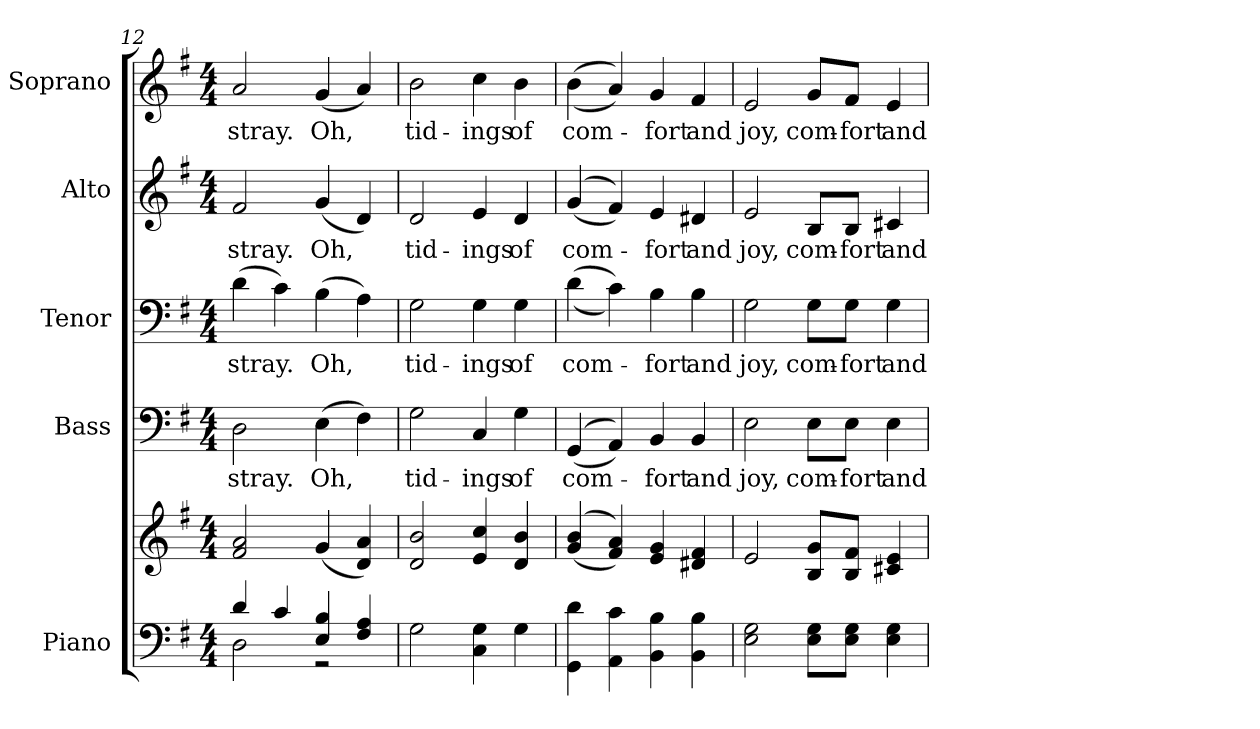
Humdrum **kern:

**kern	**kern	**kern	**text	**kern	**text	**kern	**text	**kern	**text
*part5	*part5	*part4	*part4	*part3	*part3	*part2	*part2	*part1	*part1
*staff6	*staff5	*staff4	*staff4	*staff3	*staff3	*staff2	*staff2	*staff1	*staff1
*I"Piano	*	*I"Bass	*	*I"Tenor	*	*I"Alto	*	*I"Soprano	*
*I'Pno.	*	*I'B.	*	*I'T.	*	*I'A.	*	*I'S.	*
*clefF4	*clefG2	*clefF4	*	*clefF4	*	*clefG2	*	*clefG2	*
*k[f#]	*k[f#]	*k[f#]	*	*k[f#]	*	*k[f#]	*	*k[f#]	*
*G:	*G:	*G:	*	*G:	*	*G:	*	*G:	*
*M4/4	*M4/4	*M4/4	*	*M4/4	*	*M4/4	*	*M4/4	*
=12	=12	=12	=12	=12	=12	=12	=12	=12	=12
*^	*	*	*	*	*	*	*	*	*
!	!	!	!	!LO:LY:b:color=#000000	!	!	!	!	!	!
!	!	!	!	!	!	!LO:LY:b:color=#000000	!	!	!	!
!	!	!	!	!	!	!	!	!LO:LY:b:color=#000000	!	!
!	!	!	!	!	!	!	!	!	!	!LO:LY:b:color=#000000
4di/	2Di\	2f#i/ 2ai	2Di\	-stray.	(4di\	-stray.	2f#i/	-stray.	2ai/	-stray.
4ci/	.	.	.	.	4ci\)	.	.	.	.	.
!	!	!	!	!LO:LY:b:color=#000000	!	!	!	!	!	!
!	!	!	!	!	!	!LO:LY:b:color=#000000	!	!	!	!
!	!	!	!	!	!	!	!	!LO:LY:b:color=#000000	!	!
!	!	!	!	!	!	!	!	!	!	!LO:LY:b:color=#000000
4Ei/ 4Bi	2r	(4gi/	(4Ei\	Oh,	(4Bi\	Oh,	(4gi/	Oh,	(4gi/	Oh,
4F#i/ 4Ai	.	4di/ 4ai)	4F#i\)	.	4Ai\)	.	4di/)	.	4ai/)	.
*v	*v	*	*	*	*	*	*	*	*	*
=13	=13	=13	=13	=13	=13	=13	=13	=13	=13
!	!	!	!LO:LY:b:color=#000000	!	!	!	!	!	!
!	!	!	!	!	!LO:LY:b:color=#000000	!	!	!	!
!	!	!	!	!	!	!	!LO:LY:b:color=#000000	!	!
!	!	!	!	!	!	!	!	!	!LO:LY:b:color=#000000
2Gi\	2di/ 2bi	2Gi\	tid-	2Gi\	tid-	2di/	tid-	2bi\	tid-
!	!	!	!LO:LY:b:color=#000000	!	!	!	!	!	!
!	!	!	!	!	!LO:LY:b:color=#000000	!	!	!	!
!	!	!	!	!	!	!	!LO:LY:b:color=#000000	!	!
!	!	!	!	!	!	!	!	!	!LO:LY:b:color=#000000
4Ci\ 4Gi	4ei/ 4cci	4Ci/	-ings	4Gi\	-ings	4ei/	-ings	4cci\	-ings
!	!	!	!LO:LY:b:color=#000000	!	!	!	!	!	!
!	!	!	!	!	!LO:LY:b:color=#000000	!	!	!	!
!	!	!	!	!	!	!	!LO:LY:b:color=#000000	!	!
!	!	!	!	!	!	!	!	!	!LO:LY:b:color=#000000
4Gi\	4di/ 4bi	4Gi\	of	4Gi\	of	4di/	of	4bi\	of
!!LO:PB:g=z
=14	=14	=14	=14	=14	=14	=14	=14	=14	=14
!	!	!	!LO:LY:b:color=#000000	!	!	!	!	!	!
!	!	!	!	!	!LO:LY:b:color=#000000	!	!	!	!
!	!	!	!	!	!	!	!LO:LY:b:color=#000000	!	!
!	!	!	!	!	!	!	!	!	!LO:LY:b:color=#000000
4GGi\ 4di	((4gi/ 4bi	((4GGi/	com-	((4di\	com-	((4gi/	com-	((4bi\	com-
4AAi\ 4ci	4f#i/ 4ai))	4AAi/))	.	4ci\))	.	4f#i/))	.	4ai/))	.
!	!	!	!LO:LY:b:color=#000000	!	!	!	!	!	!
!	!	!	!	!	!LO:LY:b:color=#000000	!	!	!	!
!	!	!	!	!	!	!	!LO:LY:b:color=#000000	!	!
!	!	!	!	!	!	!	!	!	!LO:LY:b:color=#000000
4BBi\ 4Bi	4ei/ 4gi	4BBi/	-fort	4Bi\	-fort	4ei/	-fort	4gi/	-fort
!	!	!	!LO:LY:b:color=#000000	!	!	!	!	!	!
!	!	!	!	!	!LO:LY:b:color=#000000	!	!	!	!
!	!	!	!	!	!	!	!LO:LY:b:color=#000000	!	!
!	!	!	!	!	!	!	!	!	!LO:LY:b:color=#000000
4BBi\ 4Bi	4d#Xi/ 4f#i	4BBi/	and	4Bi\	and	4d#Xi/	and	4f#i/	and
=15	=15	=15	=15	=15	=15	=15	=15	=15	=15
!	!	!	!LO:LY:b:color=#000000	!	!	!	!	!	!
!	!	!	!	!	!LO:LY:b:color=#000000	!	!	!	!
!	!	!	!	!	!	!	!LO:LY:b:color=#000000	!	!
!	!	!	!	!	!	!	!	!	!LO:LY:b:color=#000000
2Ei\ 2Gi	2ei/	2Ei\	joy,	2Gi\	joy,	2ei/	joy,	2ei/	joy,
!	!	!	!LO:LY:b:color=#000000	!	!	!	!	!	!
!	!	!	!	!	!LO:LY:b:color=#000000	!	!	!	!
!	!	!	!	!	!	!	!LO:LY:b:color=#000000	!	!
!	!	!	!	!	!	!	!	!	!LO:LY:b:color=#000000
8Ei\ 8GiL	8Bi/ 8giL	8Ei\L	com-	8Gi\L	com-	8Bi/L	com-	8gi/L	com-
!	!	!	!LO:LY:b:color=#000000	!	!	!	!	!	!
!	!	!	!	!	!LO:LY:b:color=#000000	!	!	!	!
!	!	!	!	!	!	!	!LO:LY:b:color=#000000	!	!
!	!	!	!	!	!	!	!	!	!LO:LY:b:color=#000000
8Ei\ 8GiJ	8Bi/ 8f#iJ	8Ei\J	-fort	8Gi\J	-fort	8Bi/J	-fort	8f#i/J	-fort
!	!	!	!LO:LY:b:color=#000000	!	!	!	!	!	!
!	!	!	!	!	!LO:LY:b:color=#000000	!	!	!	!
!	!	!	!	!	!	!	!LO:LY:b:color=#000000	!	!
!	!	!	!	!	!	!	!	!	!LO:LY:b:color=#000000
4Ei\ 4Gi	4c#Xi/ 4ei	4Ei\	and	4Gi\	and	4c#Xi/	and	4ei/	and
=	=	=	=	=	=	=	=	=	=
*-	*-	*-	*-	*-	*-	*-	*-	*-	*-
